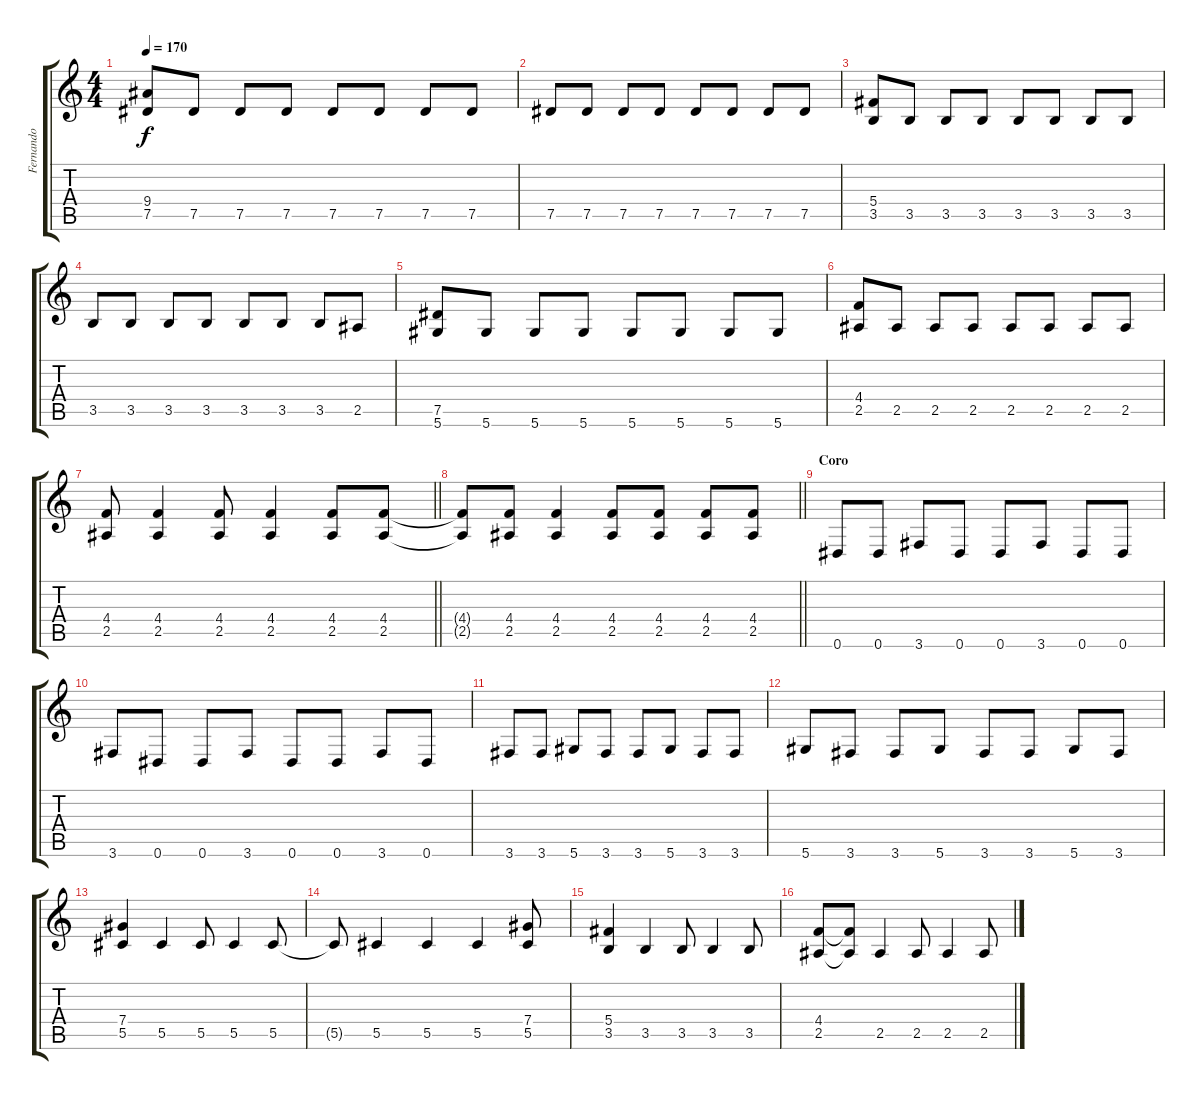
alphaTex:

\track ("Fernando" "Fernando") {instrument distortionguitar}
\staff {score tabs}
\tuning (Eb4 Bb3 Gb3 Db3 Ab2 Eb2) {hide}
\ts (4 4)
\tempo 170
\clef g2
\ks c
(9.4 7.5).8{dy f} 7.5.8 7.5.8 7.5.8 7.5.8 7.5.8 7.5.8 7.5.8 |
7.5.8 7.5.8 7.5.8 7.5.8 7.5.8 7.5.8 7.5.8 7.5.8 |
(5.4 3.5).8 3.5.8 3.5.8 3.5.8 3.5.8 3.5.8 3.5.8 3.5.8 |
3.5.8 3.5.8 3.5.8 3.5.8 3.5.8 3.5.8 3.5.8 2.5.8 |
(7.5 5.6).8 5.6.8 5.6.8 5.6.8 5.6.8 5.6.8 5.6.8 5.6.8 |
(4.4 2.5).8 2.5.8 2.5.8 2.5.8 2.5.8 2.5.8 2.5.8 2.5.8 |
\barLineRight lightlight
(4.4 2.5).8 (4.4 2.5).4 (4.4 2.5).8 (4.4 2.5).4 (4.4 2.5).8 (4.4 2.5).8 |
\section ("" "")
\barLineRight lightlight
(4.4{t} 2.5{t}).8 (4.4 2.5).8 (4.4 2.5).4 (4.4 2.5).8 (4.4 2.5).8 (4.4 2.5).8 (4.4 2.5).8 |
\section ("" "Coro")
0.6.8{volume 13} 0.6.8 3.6.8 0.6.8 0.6.8 3.6.8 0.6.8 0.6.8 |
3.6.8 0.6.8 0.6.8 3.6.8 0.6.8 0.6.8 3.6.8 0.6.8 |
3.6.8 3.6.8 5.6.8 3.6.8 3.6.8 5.6.8 3.6.8 3.6.8 |
5.6.8 3.6.8 3.6.8 5.6.8 3.6.8 3.6.8 5.6.8 3.6.8 |
(7.4 5.5).4 5.5.4 5.5.8 5.5.4 5.5.8 |
5.5{t}.8 5.5.4 5.5.4 5.5.4 (7.4 5.5).8 |
(5.4 3.5).4 3.5.4 3.5.8 3.5.4 3.5.8 |
(4.4 2.5).8 (4.4{t} 2.5{t}).8 2.5.4 2.5.8 2.5.4 2.5.8
